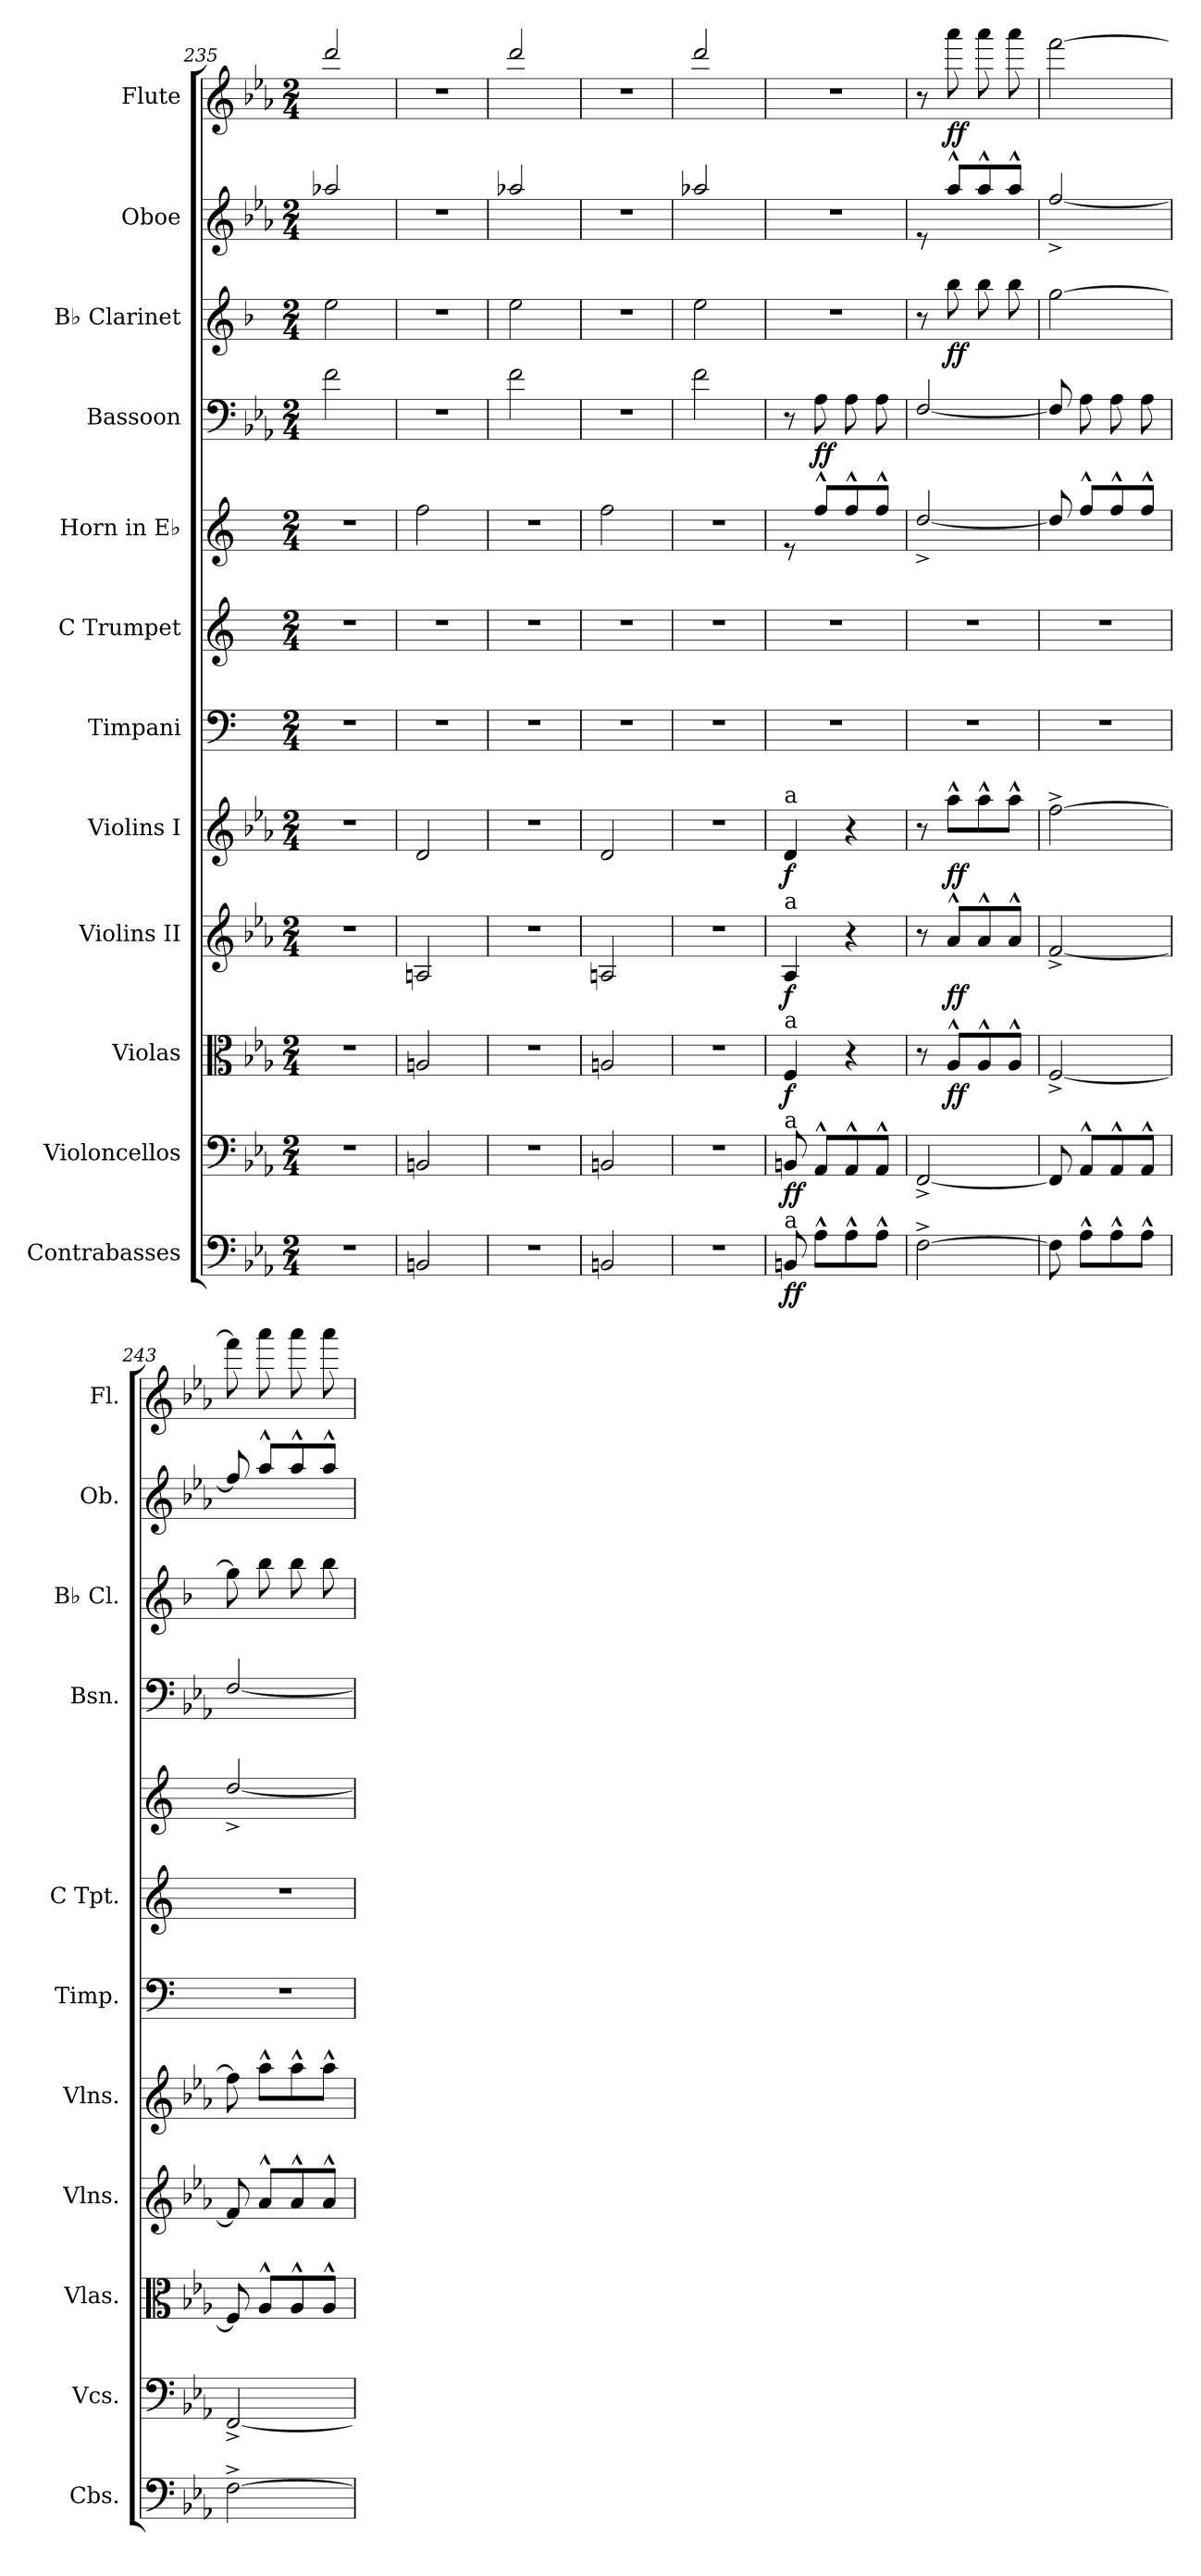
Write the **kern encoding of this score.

**kern	**dynam	**kern	**dynam	**kern	**dynam	**kern	**dynam	**kern	**dynam	**kern	**kern	**kern	**kern	**dynam	**kern	**dynam	**kern	**kern	**dynam
*part12	*part12	*part11	*part11	*part10	*part10	*part9	*part9	*part8	*part8	*part7	*part6	*part5	*part4	*part4	*part3	*part3	*part2	*part1	*part1
*staff12	*staff12	*staff11	*staff11	*staff10	*staff10	*staff9	*staff9	*staff8	*staff8	*staff7	*staff6	*staff5	*staff4	*staff4	*staff3	*staff3	*staff2	*staff1	*staff1
*I"Contrabasses	*	*I"Violoncellos	*	*I"Violas	*	*I"Violins II	*	*I"Violins I	*	*I"Timpani	*I"C Trumpet	*I"Horn in E♭	*I"Bassoon	*	*I"B♭ Clarinet	*	*I"Oboe	*I"Flute	*
*I'Cbs.	*	*I'Vcs.	*	*I'Vlas.	*	*I'Vlns.	*	*I'Vlns.	*	*I'Timp.	*I'C Tpt.	*	*I'Bsn.	*	*I'B♭ Cl.	*	*I'Ob.	*I'Fl.	*
*clefF4	*	*clefF4	*	*clefC3	*	*clefG2	*	*clefG2	*	*clefF4	*clefG2	*clefG2	*clefF4	*	*clefG2	*	*clefG2	*clefG2	*
*ITrd7c12	*	*	*	*	*	*	*	*	*	*	*	*ITrd4c7	*	*	*ITrd1c2	*	*	*	*
*k[b-e-a-]	*	*k[b-e-a-]	*	*k[b-e-a-]	*	*k[b-e-a-]	*	*k[b-e-a-]	*	*k[]	*k[]	*k[b-]	*k[b-e-a-]	*	*k[b-e-a-]	*	*k[b-e-a-]	*k[b-e-a-]	*
*M2/4	*	*M2/4	*	*M2/4	*	*M2/4	*	*M2/4	*	*M2/4	*M2/4	*M2/4	*M2/4	*	*M2/4	*	*M2/4	*M2/4	*
=235	=235	=235	=235	=235	=235	=235	=235	=235	=235	=235	=235	=235	=235	=235	=235	=235	=235	=235	=235
2r	.	2r	.	2r	.	2r	.	2r	.	2r	2r	2r	2f\	.	2dd\	.	2aa-X/	2ddd/	.
=236	=236	=236	=236	=236	=236	=236	=236	=236	=236	=236	=236	=236	=236	=236	=236	=236	=236	=236	=236
2BBBn/	.	2BBn/	.	2An/	.	2An/	.	2d/	.	2r	2r	2b-\	2r	.	2r	.	2r	2r	.
=237	=237	=237	=237	=237	=237	=237	=237	=237	=237	=237	=237	=237	=237	=237	=237	=237	=237	=237	=237
2r	.	2r	.	2r	.	2r	.	2r	.	2r	2r	2r	2f\	.	2dd\	.	2aa-X/	2ddd/	.
=238	=238	=238	=238	=238	=238	=238	=238	=238	=238	=238	=238	=238	=238	=238	=238	=238	=238	=238	=238
2BBBn/	.	2BBn/	.	2An/	.	2An/	.	2d/	.	2r	2r	2b-\	2r	.	2r	.	2r	2r	.
=239	=239	=239	=239	=239	=239	=239	=239	=239	=239	=239	=239	=239	=239	=239	=239	=239	=239	=239	=239
2r	.	2r	.	2r	.	2r	.	2r	.	2r	2r	2r	2f\	.	2dd\	.	2aa-X/	2ddd/	.
=240	=240	=240	=240	=240	=240	=240	=240	=240	=240	=240	=240	=240	=240	=240	=240	=240	=240	=240	=240
!	!	!	!	!	!	!	!	!LO:TX:a:t=a	!	!	!	!	!	!	!	!	!	!	!
!	!	!	!	!	!	!LO:TX:a:t=a	!	!	!	!	!	!	!	!	!	!	!	!	!
!	!	!	!	!LO:TX:a:t=a	!	!	!	!	!	!	!	!	!	!	!	!	!	!	!
!	!	!LO:TX:a:t=a	!	!	!	!	!	!	!	!	!	!	!	!	!	!	!	!	!
!LO:TX:a:t=a	!	!	!	!	!	!	!	!	!	!	!	!	!	!	!	!	!	!	!
!	!LO:DY:b	!	!LO:DY:b	!	!LO:DY:b	!	!LO:DY:b	!	!LO:DY:b	!	!	!	!	!	!	!	!	!	!
8BBBn/	ff	8BBn/	ff	4F/	f	4A-/	f	4d/	f	2r	2r	8re	8r	.	2r	.	2r	2r	.
!	!	!	!	!	!	!	!	!	!	!	!	!	!	!LO:DY:b	!	!	!	!	!
8AA-^^\L	.	8AA-^^/L	.	.	.	.	.	.	.	.	.	8b-^^/L	8A-\	ff	.	.	.	.	.
8AA-^^\	.	8AA-^^/	.	4r	.	4r	.	4r	.	.	.	8b-^^/	8A-\	.	.	.	.	.	.
8AA-^^\J	.	8AA-^^/J	.	.	.	.	.	.	.	.	.	8b-^^/J	8A-\	.	.	.	.	.	.
=241	=241	=241	=241	=241	=241	=241	=241	=241	=241	=241	=241	=241	=241	=241	=241	=241	=241	=241	=241
[2FF^\	.	[2FF^/	.	8r	.	8r	.	8r	.	2r	2r	[2g^/	[2F/	.	8r	.	8re	8r	.
!	!	!	!	!	!LO:DY:b	!	!LO:DY:b	!	!LO:DY:b	!	!	!	!	!	!	!LO:DY:b	!	!	!LO:DY:b
.	.	.	.	8A-^^/L	ff	8a-^^/L	ff	8aa-^^\L	ff	.	.	.	.	.	8aa-\	ff	8aa-^^/L	8aaa-\	ff
.	.	.	.	8A-^^/	.	8a-^^/	.	8aa-^^\	.	.	.	.	.	.	8aa-\	.	8aa-^^/	8aaa-\	.
.	.	.	.	8A-^^/J	.	8a-^^/J	.	8aa-^^\J	.	.	.	.	.	.	8aa-\	.	8aa-^^/J	8aaa-\	.
=242	=242	=242	=242	=242	=242	=242	=242	=242	=242	=242	=242	=242	=242	=242	=242	=242	=242	=242	=242
*	*	*	*	*	*	*	*	*	*	*	*	*	*	*	*	*	*	*MM188	*
8FF\]	.	8FF/]	.	[2F^/	.	[2f^/	.	[2ff^\	.	2r	2r	8g/]	8F/]	.	[2ff\	.	[2ff^/	[2fff\	.
8AA-^^\L	.	8AA-^^/L	.	.	.	.	.	.	.	.	.	8b-^^/L	8A-\	.	.	.	.	.	.
8AA-^^\	.	8AA-^^/	.	.	.	.	.	.	.	.	.	8b-^^/	8A-\	.	.	.	.	.	.
8AA-^^\J	.	8AA-^^/J	.	.	.	.	.	.	.	.	.	8b-^^/J	8A-\	.	.	.	.	.	.
=243	=243	=243	=243	=243	=243	=243	=243	=243	=243	=243	=243	=243	=243	=243	=243	=243	=243	=243	=243
[2FF^\	.	[2FF^/	.	8F/]	.	8f/]	.	8ff\]	.	2r	2r	[2g^/	[2F/	.	8ff\]	.	8ff/]	8fff\]	.
.	.	.	.	8A-^^/L	.	8a-^^/L	.	8aa-^^\L	.	.	.	.	.	.	8aa-\	.	8aa-^^/L	8aaa-\	.
.	.	.	.	8A-^^/	.	8a-^^/	.	8aa-^^\	.	.	.	.	.	.	8aa-\	.	8aa-^^/	8aaa-\	.
.	.	.	.	8A-^^/J	.	8a-^^/J	.	8aa-^^\J	.	.	.	.	.	.	8aa-\	.	8aa-^^/J	8aaa-\	.
=	=	=	=	=	=	=	=	=	=	=	=	=	=	=	=	=	=	=	=
*-	*-	*-	*-	*-	*-	*-	*-	*-	*-	*-	*-	*-	*-	*-	*-	*-	*-	*-	*-
